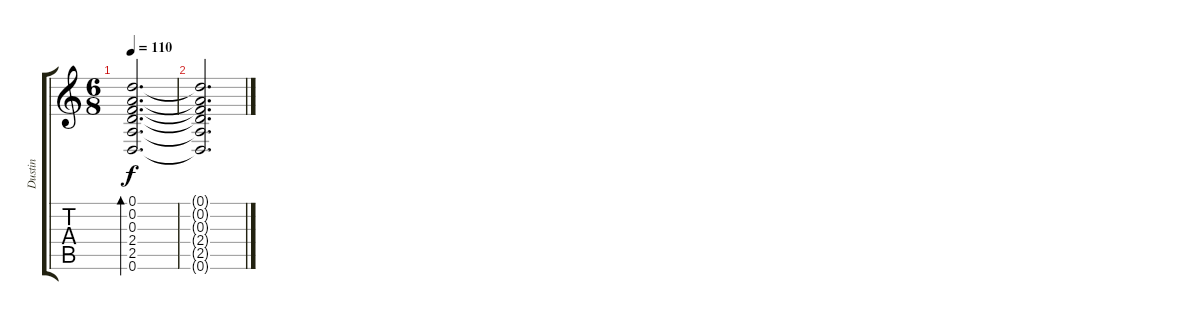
\track ("Dustin" "Dustin") {instrument acousticguitarsteel}
\staff {score tabs}
\tuning (D4 A3 F3 C3 G2 D2) {hide}
\ts (6 8)
\tempo 110
\clef g2
\ks c
(0.1 0.2 0.3 2.4 2.5 0.6).2{d bd 240 dy f} |
(0.1{t} 0.2{t} 0.3{t} 2.4{t} 2.5{t} 0.6{t}).2{d}
